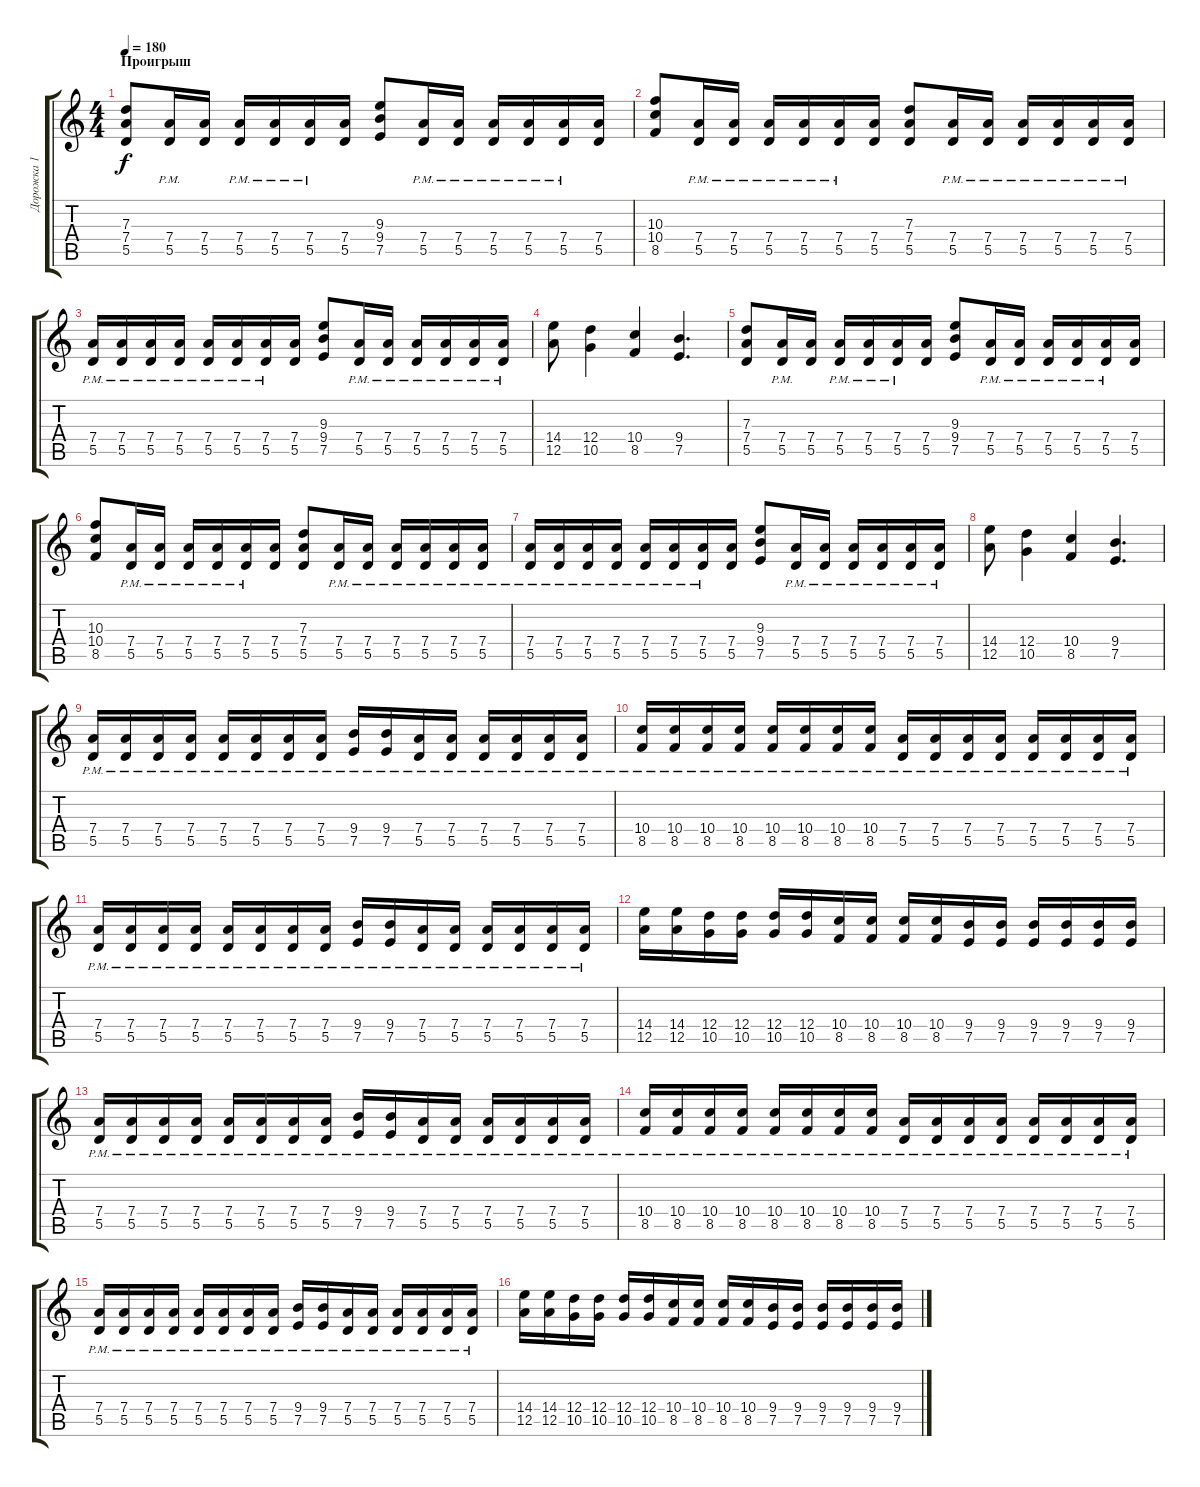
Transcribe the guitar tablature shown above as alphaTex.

\track ("Дорожка 1" "Дорожка 1") {instrument distortionguitar}
\staff {score tabs}
\tuning (E4 B3 G3 D3 A2 E2) {hide}
\ts (4 4)
\section ("" "Проигрыш")
\tempo 180
\clef g2
\ks c
(7.3 7.4 5.5).8{dy f} (7.4{pm} 5.5{pm}).16 (7.4 5.5).16 (7.4{pm} 5.5{pm}).16 (7.4{pm} 5.5{pm}).16 (7.4{pm} 5.5{pm}).16 (7.4 5.5).16 (9.3 9.4 7.5).8 (7.4{pm} 5.5{pm}).16 (7.4{pm} 5.5{pm}).16 (7.4{pm} 5.5{pm}).16 (7.4{pm} 5.5{pm}).16 (7.4{pm} 5.5{pm}).16 (7.4 5.5).16 |
(10.3 10.4 8.5).8 (7.4{pm} 5.5{pm}).16 (7.4{pm} 5.5{pm}).16 (7.4{pm} 5.5{pm}).16 (7.4{pm} 5.5{pm}).16 (7.4{pm} 5.5{pm}).16 (7.4 5.5).16 (7.3 7.4 5.5).8 (7.4{pm} 5.5{pm}).16 (7.4{pm} 5.5{pm}).16 (7.4{pm} 5.5{pm}).16 (7.4{pm} 5.5{pm}).16 (7.4{pm} 5.5{pm}).16 (7.4{pm} 5.5{pm}).16 |
(7.4{pm} 5.5{pm}).16 (7.4{pm} 5.5{pm}).16 (7.4{pm} 5.5{pm}).16 (7.4{pm} 5.5{pm}).16 (7.4{pm} 5.5{pm}).16 (7.4{pm} 5.5{pm}).16 (7.4{pm} 5.5{pm}).16 (7.4 5.5).16 (9.3 9.4 7.5).8 (7.4{pm} 5.5{pm}).16 (7.4{pm} 5.5{pm}).16 (7.4{pm} 5.5{pm}).16 (7.4{pm} 5.5{pm}).16 (7.4{pm} 5.5{pm}).16 (7.4{pm} 5.5{pm}).16 |
(14.4 12.5).8 (12.4 10.5).4 (10.4 8.5).4 (9.4 7.5).4{d} |
(7.3 7.4 5.5).8 (7.4{pm} 5.5{pm}).16 (7.4 5.5).16 (7.4{pm} 5.5{pm}).16 (7.4{pm} 5.5{pm}).16 (7.4{pm} 5.5{pm}).16 (7.4 5.5).16 (9.3 9.4 7.5).8 (7.4{pm} 5.5{pm}).16 (7.4{pm} 5.5{pm}).16 (7.4{pm} 5.5{pm}).16 (7.4{pm} 5.5{pm}).16 (7.4{pm} 5.5{pm}).16 (7.4 5.5).16 |
(10.3 10.4 8.5).8 (7.4{pm} 5.5{pm}).16 (7.4{pm} 5.5{pm}).16 (7.4{pm} 5.5{pm}).16 (7.4{pm} 5.5{pm}).16 (7.4{pm} 5.5{pm}).16 (7.4 5.5).16 (7.3 7.4 5.5).8 (7.4{pm} 5.5{pm}).16 (7.4{pm} 5.5{pm}).16 (7.4{pm} 5.5{pm}).16 (7.4{pm} 5.5{pm}).16 (7.4{pm} 5.5{pm}).16 (7.4{pm} 5.5{pm}).16 |
(7.4{pm} 5.5{pm}).16 (7.4{pm} 5.5{pm}).16 (7.4{pm} 5.5{pm}).16 (7.4{pm} 5.5{pm}).16 (7.4{pm} 5.5{pm}).16 (7.4{pm} 5.5{pm}).16 (7.4{pm} 5.5{pm}).16 (7.4 5.5).16 (9.3 9.4 7.5).8 (7.4{pm} 5.5{pm}).16 (7.4{pm} 5.5{pm}).16 (7.4{pm} 5.5{pm}).16 (7.4{pm} 5.5{pm}).16 (7.4{pm} 5.5{pm}).16 (7.4{pm} 5.5{pm}).16 |
(14.4 12.5).8 (12.4 10.5).4 (10.4 8.5).4 (9.4 7.5).4{d} |
(7.4{pm} 5.5{pm}).16 (7.4{pm} 5.5{pm}).16 (7.4{pm} 5.5{pm}).16 (7.4{pm} 5.5{pm}).16 (7.4{pm} 5.5{pm}).16 (7.4{pm} 5.5{pm}).16 (7.4{pm} 5.5{pm}).16 (7.4{pm} 5.5{pm}).16 (9.4{pm} 7.5{pm}).16 (9.4{pm} 7.5{pm}).16 (7.4{pm} 5.5{pm}).16 (7.4{pm} 5.5{pm}).16 (7.4{pm} 5.5{pm}).16 (7.4{pm} 5.5{pm}).16 (7.4{pm} 5.5{pm}).16 (7.4{pm} 5.5{pm}).16 |
(10.4{pm} 8.5{pm}).16 (10.4{pm} 8.5{pm}).16 (10.4{pm} 8.5{pm}).16 (10.4{pm} 8.5{pm}).16 (10.4{pm} 8.5{pm}).16 (10.4{pm} 8.5{pm}).16 (10.4{pm} 8.5{pm}).16 (10.4{pm} 8.5{pm}).16 (7.4{pm} 5.5{pm}).16 (7.4{pm} 5.5{pm}).16 (7.4{pm} 5.5{pm}).16 (7.4{pm} 5.5{pm}).16 (7.4{pm} 5.5{pm}).16 (7.4{pm} 5.5{pm}).16 (7.4{pm} 5.5{pm}).16 (7.4{pm} 5.5{pm}).16 |
(7.4{pm} 5.5{pm}).16 (7.4{pm} 5.5{pm}).16 (7.4{pm} 5.5{pm}).16 (7.4{pm} 5.5{pm}).16 (7.4{pm} 5.5{pm}).16 (7.4{pm} 5.5{pm}).16 (7.4{pm} 5.5{pm}).16 (7.4{pm} 5.5{pm}).16 (9.4{pm} 7.5{pm}).16 (9.4{pm} 7.5{pm}).16 (7.4{pm} 5.5{pm}).16 (7.4{pm} 5.5{pm}).16 (7.4{pm} 5.5{pm}).16 (7.4{pm} 5.5{pm}).16 (7.4{pm} 5.5{pm}).16 (7.4{pm} 5.5{pm}).16 |
(14.4 12.5).16 (14.4 12.5).16 (12.4 10.5).16 (12.4 10.5).16 (12.4 10.5).16 (12.4 10.5).16 (10.4 8.5).16 (10.4 8.5).16 (10.4 8.5).16 (10.4 8.5).16 (9.4 7.5).16 (9.4 7.5).16 (9.4 7.5).16 (9.4 7.5).16 (9.4 7.5).16 (9.4 7.5).16 |
(7.4{pm} 5.5{pm}).16 (7.4{pm} 5.5{pm}).16 (7.4{pm} 5.5{pm}).16 (7.4{pm} 5.5{pm}).16 (7.4{pm} 5.5{pm}).16 (7.4{pm} 5.5{pm}).16 (7.4{pm} 5.5{pm}).16 (7.4{pm} 5.5{pm}).16 (9.4{pm} 7.5{pm}).16 (9.4{pm} 7.5{pm}).16 (7.4{pm} 5.5{pm}).16 (7.4{pm} 5.5{pm}).16 (7.4{pm} 5.5{pm}).16 (7.4{pm} 5.5{pm}).16 (7.4{pm} 5.5{pm}).16 (7.4{pm} 5.5{pm}).16 |
(10.4{pm} 8.5{pm}).16 (10.4{pm} 8.5{pm}).16 (10.4{pm} 8.5{pm}).16 (10.4{pm} 8.5{pm}).16 (10.4{pm} 8.5{pm}).16 (10.4{pm} 8.5{pm}).16 (10.4{pm} 8.5{pm}).16 (10.4{pm} 8.5{pm}).16 (7.4{pm} 5.5{pm}).16 (7.4{pm} 5.5{pm}).16 (7.4{pm} 5.5{pm}).16 (7.4{pm} 5.5{pm}).16 (7.4{pm} 5.5{pm}).16 (7.4{pm} 5.5{pm}).16 (7.4{pm} 5.5{pm}).16 (7.4{pm} 5.5{pm}).16 |
(7.4{pm} 5.5{pm}).16 (7.4{pm} 5.5{pm}).16 (7.4{pm} 5.5{pm}).16 (7.4{pm} 5.5{pm}).16 (7.4{pm} 5.5{pm}).16 (7.4{pm} 5.5{pm}).16 (7.4{pm} 5.5{pm}).16 (7.4{pm} 5.5{pm}).16 (9.4{pm} 7.5{pm}).16 (9.4{pm} 7.5{pm}).16 (7.4{pm} 5.5{pm}).16 (7.4{pm} 5.5{pm}).16 (7.4{pm} 5.5{pm}).16 (7.4{pm} 5.5{pm}).16 (7.4{pm} 5.5{pm}).16 (7.4{pm} 5.5{pm}).16 |
(14.4 12.5).16 (14.4 12.5).16 (12.4 10.5).16 (12.4 10.5).16 (12.4 10.5).16 (12.4 10.5).16 (10.4 8.5).16 (10.4 8.5).16 (10.4 8.5).16 (10.4 8.5).16 (9.4 7.5).16 (9.4 7.5).16 (9.4 7.5).16 (9.4 7.5).16 (9.4 7.5).16 (9.4 7.5).16
